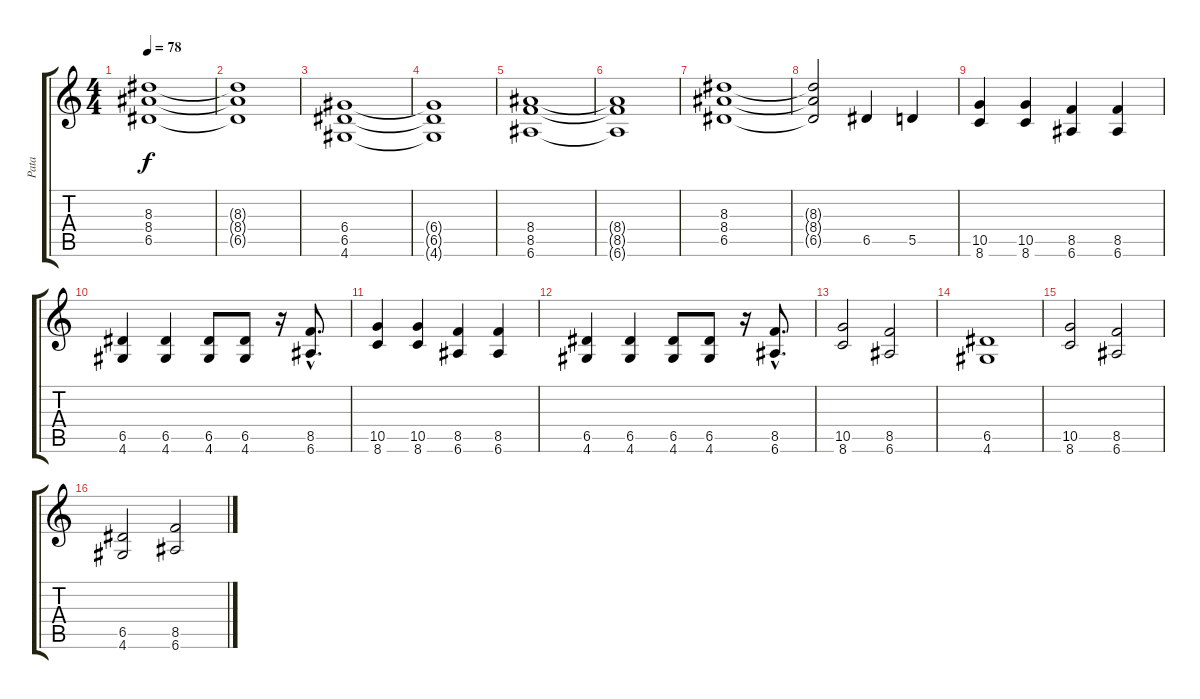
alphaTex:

\track ("Pata" "Pata") {instrument distortionguitar}
\staff {score tabs}
\tuning (E4 B3 G3 D3 A2 E2) {hide}
\ts (4 4)
\tempo 78
\clef g2
\ks c
(8.3 8.4 6.5).1{dy f} |
(8.3{t} 8.4{t} 6.5{t}).1 |
(6.4 6.5 4.6).1 |
(6.4{t} 6.5{t} 4.6{t}).1 |
(8.4 8.5 6.6).1 |
(8.4{t} 8.5{t} 6.6{t}).1 |
(8.3 8.4 6.5).1 |
(8.3{t} 8.4{t} 6.5{t}).2 6.5.4 5.5.4 |
(10.5 8.6).4 (10.5 8.6).4 (8.5 6.6).4 (8.5 6.6).4 |
(6.5 4.6).4 (6.5 4.6).4 (6.5 4.6).8 (6.5 4.6).8 r.16 (8.5{hac} 6.6{hac}).8{d} |
(10.5 8.6).4 (10.5 8.6).4 (8.5 6.6).4 (8.5 6.6).4 |
(6.5 4.6).4 (6.5 4.6).4 (6.5 4.6).8 (6.5 4.6).8 r.16 (8.5{hac} 6.6{hac}).8{d} |
(10.5 8.6).2 (8.5 6.6).2 |
(6.5 4.6).1 |
(10.5 8.6).2 (8.5 6.6).2 |
(6.5 4.6).2 (8.5 6.6).2
